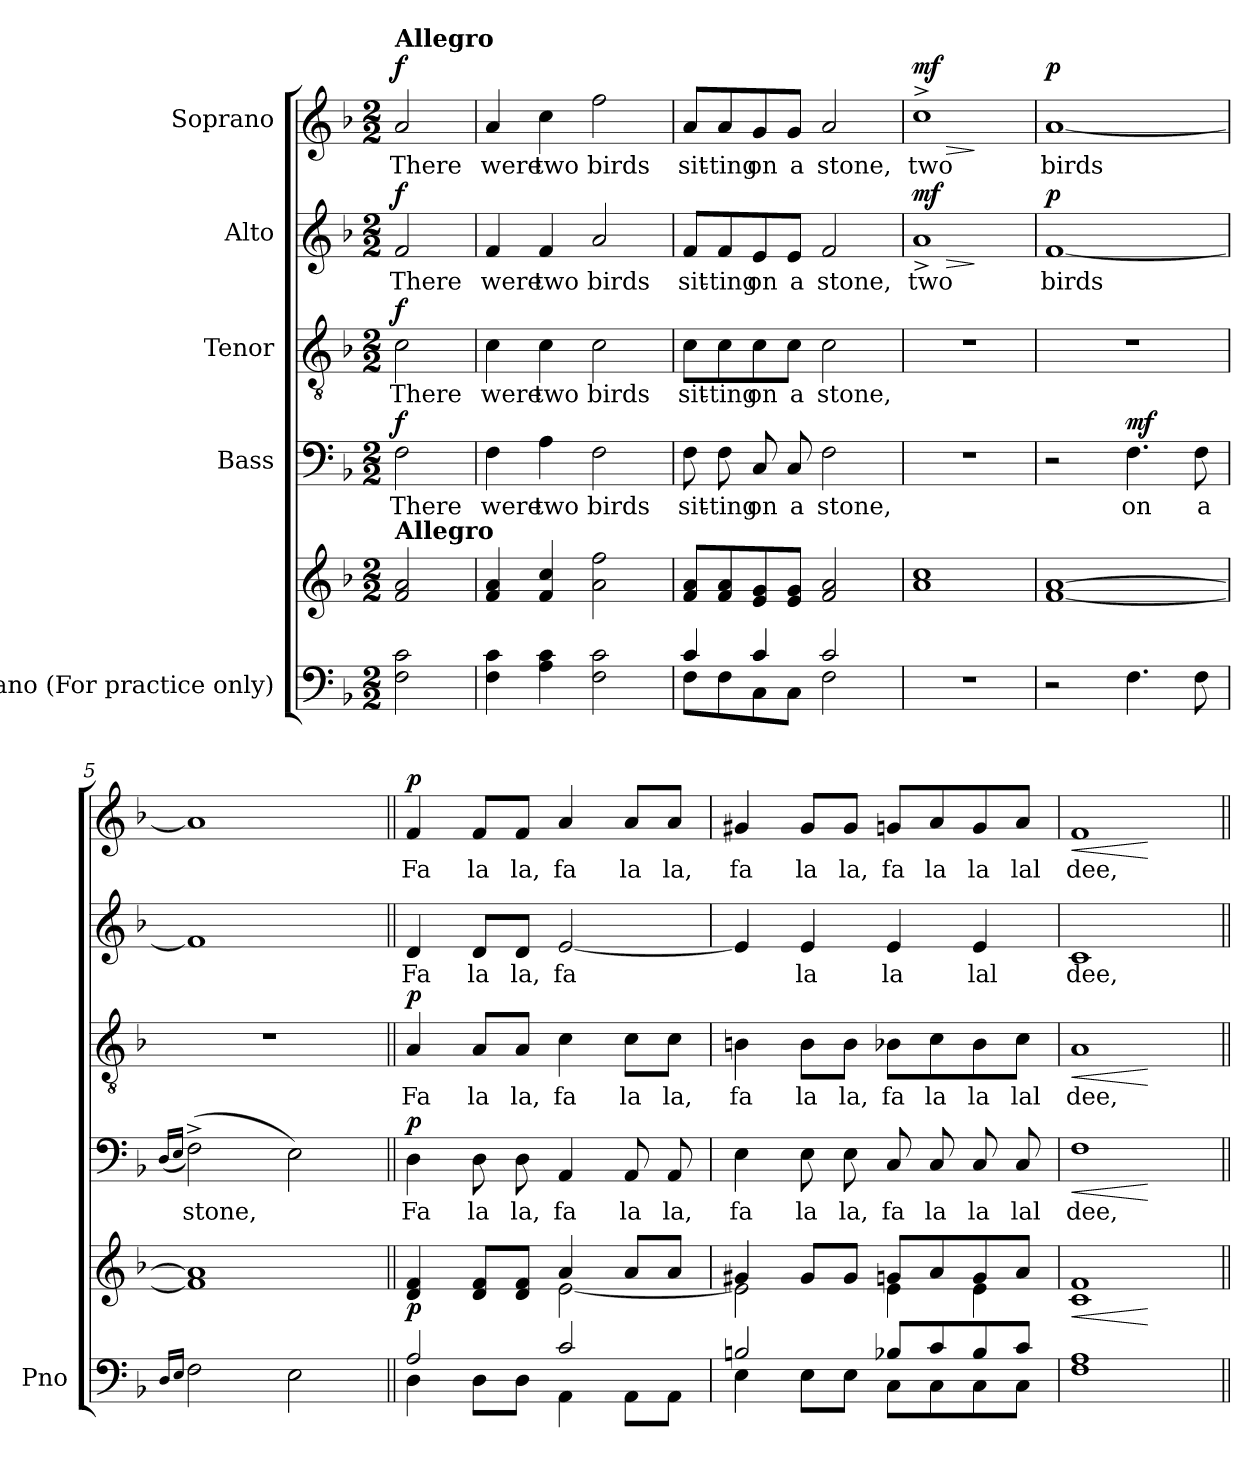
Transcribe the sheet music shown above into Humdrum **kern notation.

**kern	**kern	**dynam	**kern	**text	**dynam	**kern	**text	**dynam	**kern	**text	**dynam	**kern	**text	**dynam
*part5	*part5	*part5	*part4	*part4	*part4	*part3	*part3	*part3	*part2	*part2	*part2	*part1	*part1	*part1
*staff6	*staff5	*staff5/6	*staff4	*staff4	*staff4	*staff3	*staff3	*staff3	*staff2	*staff2	*staff2	*staff1	*staff1	*staff1
*I"Piano (For practice only)	*	*	*I"Bass	*	*	*I"Tenor	*	*	*I"Alto	*	*	*I"Soprano	*	*
*I'Pno	*	*	*	*	*	*	*	*	*	*	*	*	*	*
*clefF4	*clefG2	*	*clefF4	*	*	*clefGv2	*	*	*clefG2	*	*	*clefG2	*	*
*k[b-]	*k[b-]	*	*k[b-]	*	*	*k[b-]	*	*	*k[b-]	*	*	*k[b-]	*	*
*M2/2	*M2/2	*	*M2/2	*	*	*M2/2	*	*	*M2/2	*	*	*M2/2	*	*
*MM168	*MM168	*	*MM168	*	*	*MM168	*	*	*MM168	*	*	*MM168	*	*
=	=	=	=	=	=	=	=	=	=	=	=	=	=	=
!	!	!	!	!	!	!	!	!	!	!	!	!LO:TX:a:B:t=Allegro	!	!
!	!LO:TX:a:B:t=Allegro	!	!	!	!	!	!	!	!	!	!	!	!	!
!	!	!	!	!	!LO:DY:a	!	!	!LO:DY:a	!	!	!LO:DY:a	!	!	!LO:DY:a
2F\ 2c\	2f/ 2a/	.	2F\	There	f	2c\	There	f	2f/	There	f	2a/	There	f
=1	=1	=1	=1	=1	=1	=1	=1	=1	=1	=1	=1	=1	=1	=1
4F\ 4c\	4f/ 4a/	.	4F\	were	.	4c\	were	.	4f/	were	.	4a/	were	.
4A\ 4c\	4f/ 4cc/	.	4A\	two	.	4c\	two	.	4f/	two	.	4cc\	two	.
2F\ 2c\	2a\ 2ff\	.	2F\	birds	.	2c\	birds	.	2a/	birds	.	2ff\	birds	.
=2	=2	=2	=2	=2	=2	=2	=2	=2	=2	=2	=2	=2	=2	=2
*^	*	*	*	*	*	*	*	*	*	*	*	*	*	*
4c/	8F\L	8f/ 8a/L	.	8F\	sit-	.	8c\L	sit-	.	8f/L	sit-	.	8a/L	sit-	.
.	8F\	8f/ 8a/	.	8F\	-ting	.	8c\	-ting	.	8f/	-ting	.	8a/	-ting	.
4c/	8C\	8e/ 8g/	.	8C/	on	.	8c\	on	.	8e/	on	.	8g/	on	.
.	8C\J	8e/ 8g/J	.	8C/	a	.	8c\J	a	.	8e/J	a	.	8g/J	a	.
2c/	2F\	2f/ 2a/	.	2F\	stone,	.	2c\	stone,	.	2f/	stone,	.	2a/	stone,	.
=3	=3	=3	=3	=3	=3	=3	=3	=3	=3	=3	=3	=3	=3	=3	=3
!	!	!	!	!	!	!	!	!	!	!	!	!LO:HP:b	!	!	!LO:HP:b
!	!	!	!	!	!	!	!	!	!	!	!	!LO:DY:n=1:a	!	!	!LO:DY:n=1:a
*v	*v	*	*	*	*	*	*	*	*	*	*	*	*	*	*
1r	1a 1cc	.	1r	.	.	1r	.	.	1a^>	two	> mf	1cc^	two	> mf
.	.	.	.	.	.	.	.	.	.	.	]	.	.	]
=4	=4	=4	=4	=4	=4	=4	=4	=4	=4	=4	=4	=4	=4	=4
!	!	!	!	!	!	!	!	!	!	!	!LO:DY:a	!	!	!LO:DY:a
2r	[1f [1a	.	2r	.	.	1r	.	.	[1f	birds	p	[1a	birds	p
!	!	!	!	!	!LO:DY:a	!	!	!	!	!	!	!	!	!
4.F\	.	.	4.F\	on	mf	.	.	.	.	.	.	.	.	.
8F\	.	.	8F\	a	.	.	.	.	.	.	.	.	.	.
=5	=5	=5	=5	=5	=5	=5	=5	=5	=5	=5	=5	=5	=5	=5
16qD/LL	.	.	(16qD/LL	.	.	.	.	.	.	.	.	.	.	.
16qE/JJ	.	.	16qE/JJ	.	.	.	.	.	.	.	.	.	.	.
2F\	1f] 1a]	.	(2F^\)	stone,	.	1r	.	.	1f]	.	.	1a]	.	.
2E\	.	.	2E\)	.	.	.	.	.	.	.	.	.	.	.
=6||	=6||	=6||	=6||	=6||	=6||	=6||	=6||	=6||	=6||	=6||	=6||	=6||	=6||	=6||
*^	*^	*	*	*	*	*	*	*	*	*	*	*	*	*
!	!	!	!	!LO:DY:b	!	!	!LO:DY:a	!	!	!LO:DY:a	!	!	!	!	!	!LO:DY:a
2A/	4D\	4d/ 4f/	2ryy	p	4D\	Fa	p	4A/	Fa	p	4d/	Fa	.	4f/	Fa	p
.	8D\L	8d/ 8f/L	.	.	8D\	la	.	8A/L	la	.	8d/L	la	.	8f/L	la	.
.	8D\J	8d/ 8f/J	.	.	8D\	la,	.	8A/J	la,	.	8d/J	la,	.	8f/J	la,	.
2c/	4AA\	4a/	[2e\	.	4AA/	fa	.	4c\	fa	.	[2e/	fa	.	4a/	fa	.
.	8AA\L	8a/L	.	.	8AA/	la	.	8c\L	la	.	.	.	.	8a/L	la	.
.	8AA\J	8a/J	.	.	8AA/	la,	.	8c\J	la,	.	.	.	.	8a/J	la,	.
=7	=7	=7	=7	=7	=7	=7	=7	=7	=7	=7	=7	=7	=7	=7	=7	=7
2Bn/	4E\	4g#X/	2e\]	.	4E\	fa	.	4Bn\	fa	.	4e/]	.	.	4g#X/	fa	.
.	8E\L	8g#/L	.	.	8E\	la	.	8B\L	la	.	4e/	la	.	8g#/L	la	.
.	8E\J	8g#/J	.	.	8E\	la,	.	8B\J	la,	.	.	.	.	8g#/J	la,	.
8B-X/L	8C\L	8gn/L	4e\	.	8C/	fa	.	8B-X\L	fa	.	4e/	la	.	8gn/L	fa	.
8c/	8C\	8a/	.	.	8C/	la	.	8c\	la	.	.	.	.	8a/	la	.
8B-/	8C\	8g/	4e\	.	8C/	la	.	8B-\	la	.	4e/	lal	.	8g/	la	.
8c/J	8C\J	8a/J	.	.	8C/	lal	.	8c\J	lal	.	.	.	.	8a/J	lal	.
=8	=8	=8	=8	=8	=8	=8	=8	=8	=8	=8	=8	=8	=8	=8	=8	=8
!	!	!	!	!LO:HP:b	!	!	!LO:HP:b	!	!	!LO:HP:b	!	!	!	!	!	!LO:HP:b
*v	*v	*	*	*	*	*	*	*	*	*	*	*	*	*	*	*
1F 1A	1f	1c	<	1F	dee,	<	1A	dee,	<	1c	dee,	.	1f	dee,	<
*	*v	*v	*	*	*	*	*	*	*	*	*	*	*	*	*
.	.	[	.	.	[	.	.	[	.	.	.	.	.	[
=||	=||	=||	=||	=||	=||	=||	=||	=||	=||	=||	=||	=||	=||	=||
*-	*-	*-	*-	*-	*-	*-	*-	*-	*-	*-	*-	*-	*-	*-
